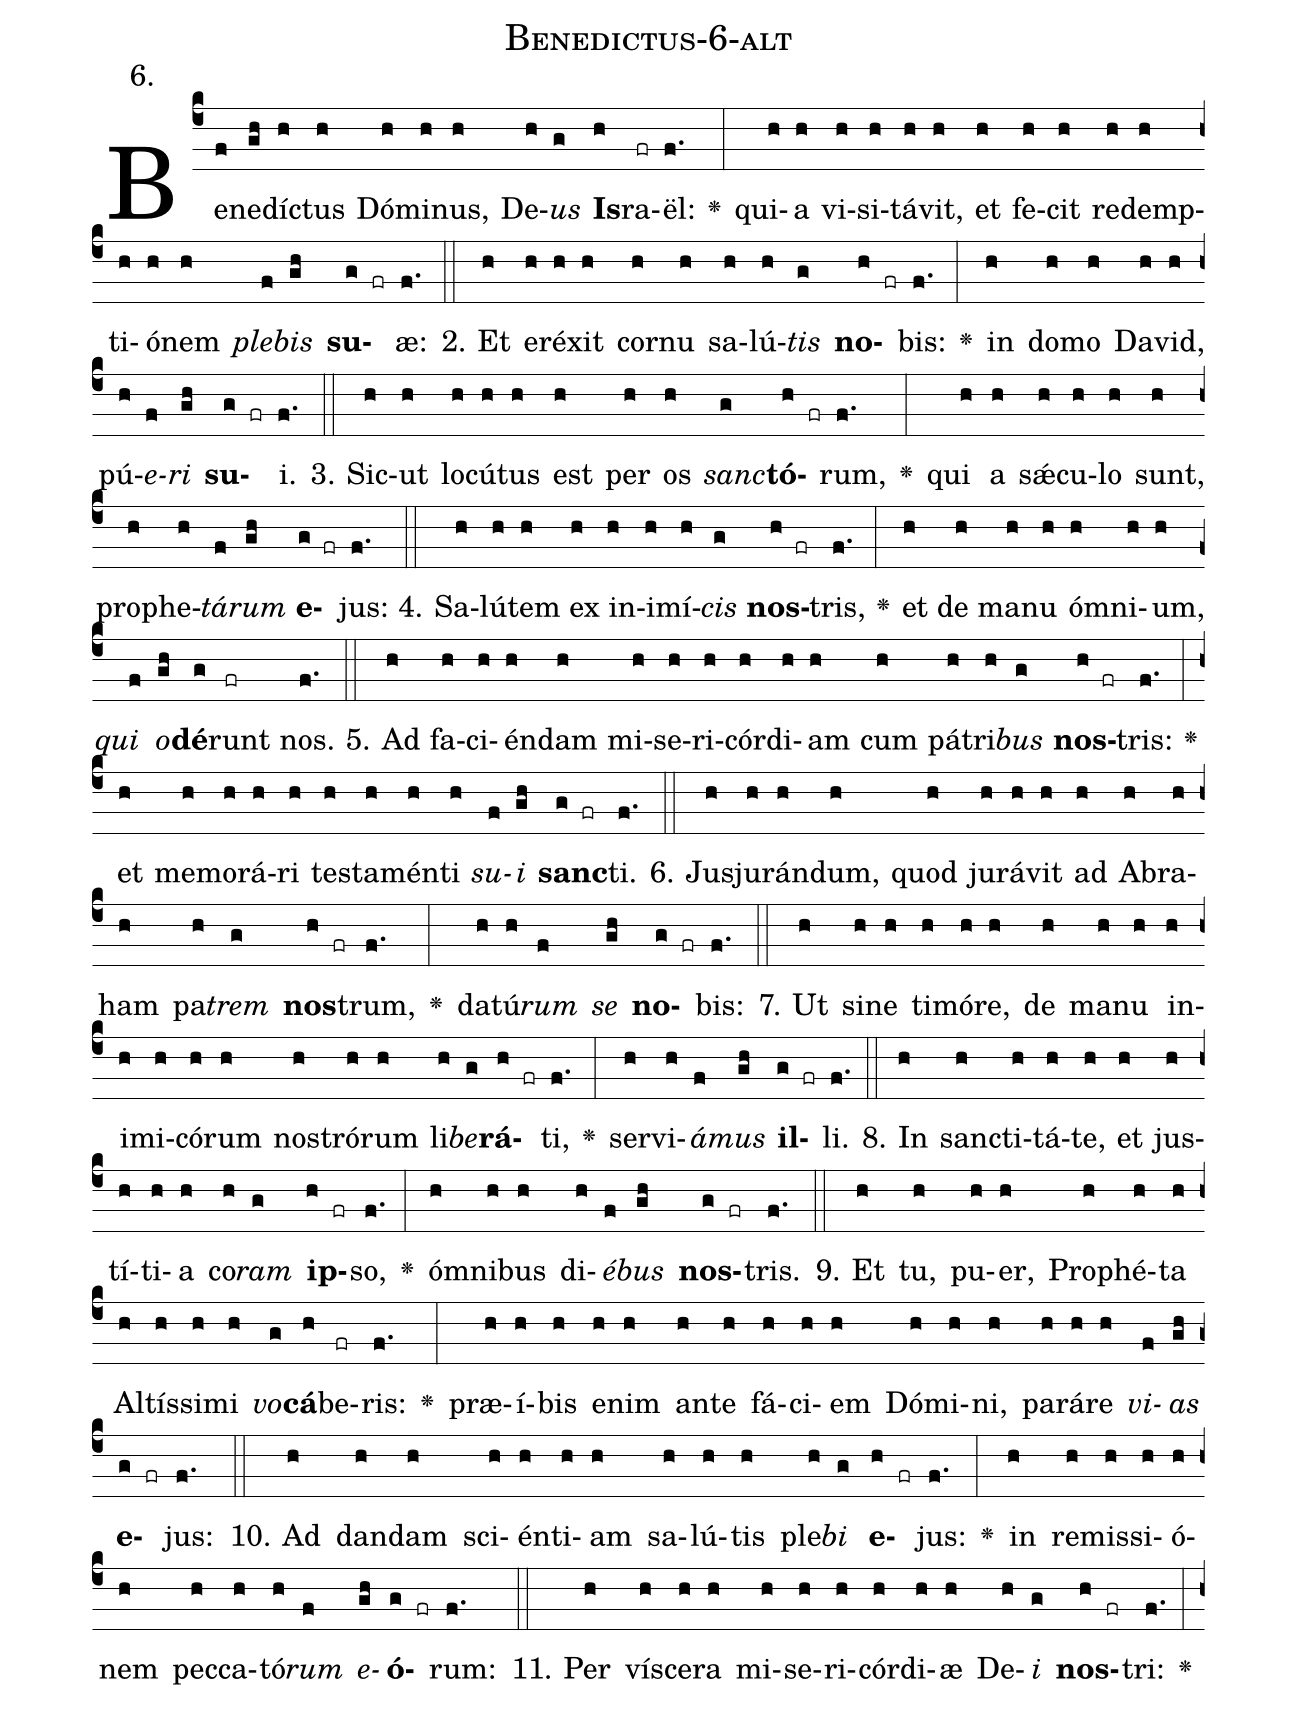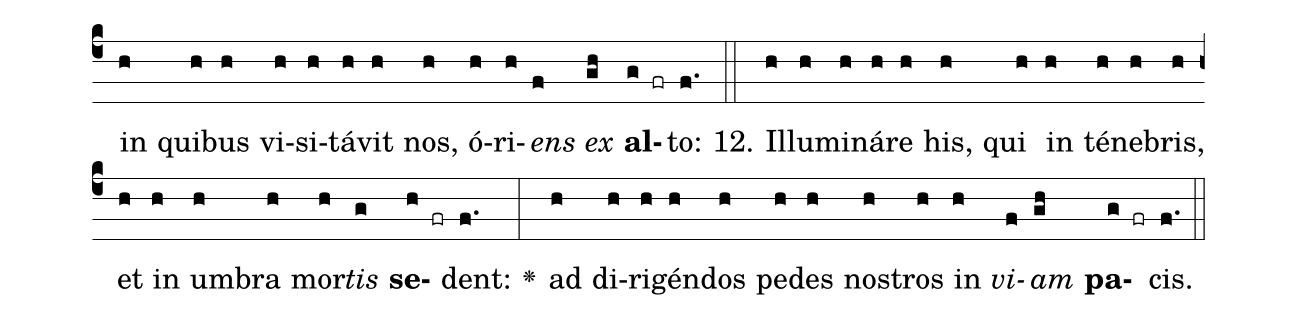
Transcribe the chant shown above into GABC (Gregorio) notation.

name: Benedictus-6-alt;
annotation: 6.;
%%
(c4)Be(f)ne(gh)díc(h)tus(h) Dó(h)mi(h)nus,(h) De(h)<i>us</i>(g) <b>Is</b>(h)ra(fr)ël:(f.) <v>\greheightstar</v>(:) qui(h)a(h) vi(h)si(h)tá(h)vit,(h) et(h) fe(h)cit(h) red(h)emp(h)ti(h)ó(h)nem(h) <i>ple</i>(f)<i>bis</i>(gh) <b>su</b>(g fr)æ:(f.) (::)
2. Et(h) e(h)ré(h)xit(h) cor(h)nu(h) sa(h)lú(h)<i>tis</i>(g) <b>no</b>(h fr)bis:(f.) <v>\greheightstar</v>(:) in(h) do(h)mo(h) Da(h)vid,(h) pú(h)<i>e</i>(f)<i>ri</i>(gh) <b>su</b>(g fr)i.(f.) (::)
3. Sic(h)ut(h) lo(h)cú(h)tus(h) est(h) per(h) os(h) <i>sanc</i>(g)<b>tó</b>(h fr)rum,(f.) <v>\greheightstar</v>(:) qui(h) a(h) sǽ(h)cu(h)lo(h) sunt,(h) pro(h)phe(h)<i>tá</i>(f)<i>rum</i>(gh) <b>e</b>(g fr)jus:(f.) (::)
4. Sa(h)lú(h)tem(h) ex(h) in(h)i(h)mí(h)<i>cis</i>(g) <b>nos</b>(h fr)tris,(f.) <v>\greheightstar</v>(:) et(h) de(h) ma(h)nu(h) óm(h)ni(h)um,(h) <i>qui</i>(f) <i>o</i>(gh)<b>dé</b>(g)runt(fr) nos.(f.) (::)
5. Ad(h) fa(h)ci(h)én(h)dam(h) mi(h)se(h)ri(h)cór(h)di(h)am(h) cum(h) pá(h)tri(h)<i>bus</i>(g) <b>nos</b>(h fr)tris:(f.) <v>\greheightstar</v>(:) et(h) me(h)mo(h)rá(h)ri(h) tes(h)ta(h)mén(h)ti(h) <i>su</i>(f)<i>i</i>(gh) <b>sanc</b>(g fr)ti.(f.) (::)
6. Ju(h)sju(h)rán(h)dum,(h) quod(h) ju(h)rá(h)vit(h) ad(h) A(h)bra(h)ham(h) pa(h)<i>trem</i>(g) <b>nos</b>(h fr)trum,(f.) <v>\greheightstar</v>(:) da(h)tú(h)<i>rum</i>(f) <i>se</i>(gh) <b>no</b>(g fr)bis:(f.) (::)
7. Ut(h) si(h)ne(h) ti(h)mó(h)re,(h) de(h) ma(h)nu(h) in(h)i(h)mi(h)có(h)rum(h) nos(h)tró(h)rum(h) li(h)<i>be</i>(g)<b>rá</b>(h fr)ti,(f.) <v>\greheightstar</v>(:) ser(h)vi(h)<i>á</i>(f)<i>mus</i>(gh) <b>il</b>(g fr)li.(f.) (::)
8. In(h) sanc(h)ti(h)tá(h)te,(h) et(h) jus(h)tí(h)ti(h)a(h) co(h)<i>ram</i>(g) <b>ip</b>(h fr)so,(f.) <v>\greheightstar</v>(:) óm(h)ni(h)bus(h) di(h)<i>é</i>(f)<i>bus</i>(gh) <b>nos</b>(g fr)tris.(f.) (::)
9. Et(h) tu,(h) pu(h)er,(h) Pro(h)phé(h)ta(h) Al(h)tís(h)si(h)mi(h) <i>vo</i>(g)<b>cá</b>(h)be(fr)ris:(f.) <v>\greheightstar</v>(:) præ(h)í(h)bis(h) e(h)nim(h) an(h)te(h) fá(h)ci(h)em(h) Dó(h)mi(h)ni,(h) pa(h)rá(h)re(h) <i>vi</i>(f)<i>as</i>(gh) <b>e</b>(g fr)jus:(f.) (::)
10. Ad(h) dan(h)dam(h) sci(h)én(h)ti(h)am(h) sa(h)lú(h)tis(h) ple(h)<i>bi</i>(g) <b>e</b>(h fr)jus:(f.) <v>\greheightstar</v>(:) in(h) re(h)mis(h)si(h)ó(h)nem(h) pec(h)ca(h)tó(h)<i>rum</i>(f) <i>e</i>(gh)<b>ó</b>(g fr)rum:(f.) (::)
11. Per(h) ví(h)sce(h)ra(h) mi(h)se(h)ri(h)cór(h)di(h)æ(h) De(h)<i>i</i>(g) <b>nos</b>(h fr)tri:(f.) <v>\greheightstar</v>(:) in(h) qui(h)bus(h) vi(h)si(h)tá(h)vit(h) nos,(h) ó(h)ri(h)<i>ens</i>(f) <i>ex</i>(gh) <b>al</b>(g fr)to:(f.) (::)
12. Il(h)lu(h)mi(h)ná(h)re(h) his,(h) qui(h) in(h) té(h)ne(h)bris,(h) et(h) in(h) um(h)bra(h) mor(h)<i>tis</i>(g) <b>se</b>(h fr)dent:(f.) <v>\greheightstar</v>(:) ad(h) di(h)ri(h)gén(h)dos(h) pe(h)des(h) nos(h)tros(h) in(h) <i>vi</i>(f)<i>am</i>(gh) <b>pa</b>(g fr)cis.(f.) (::)
